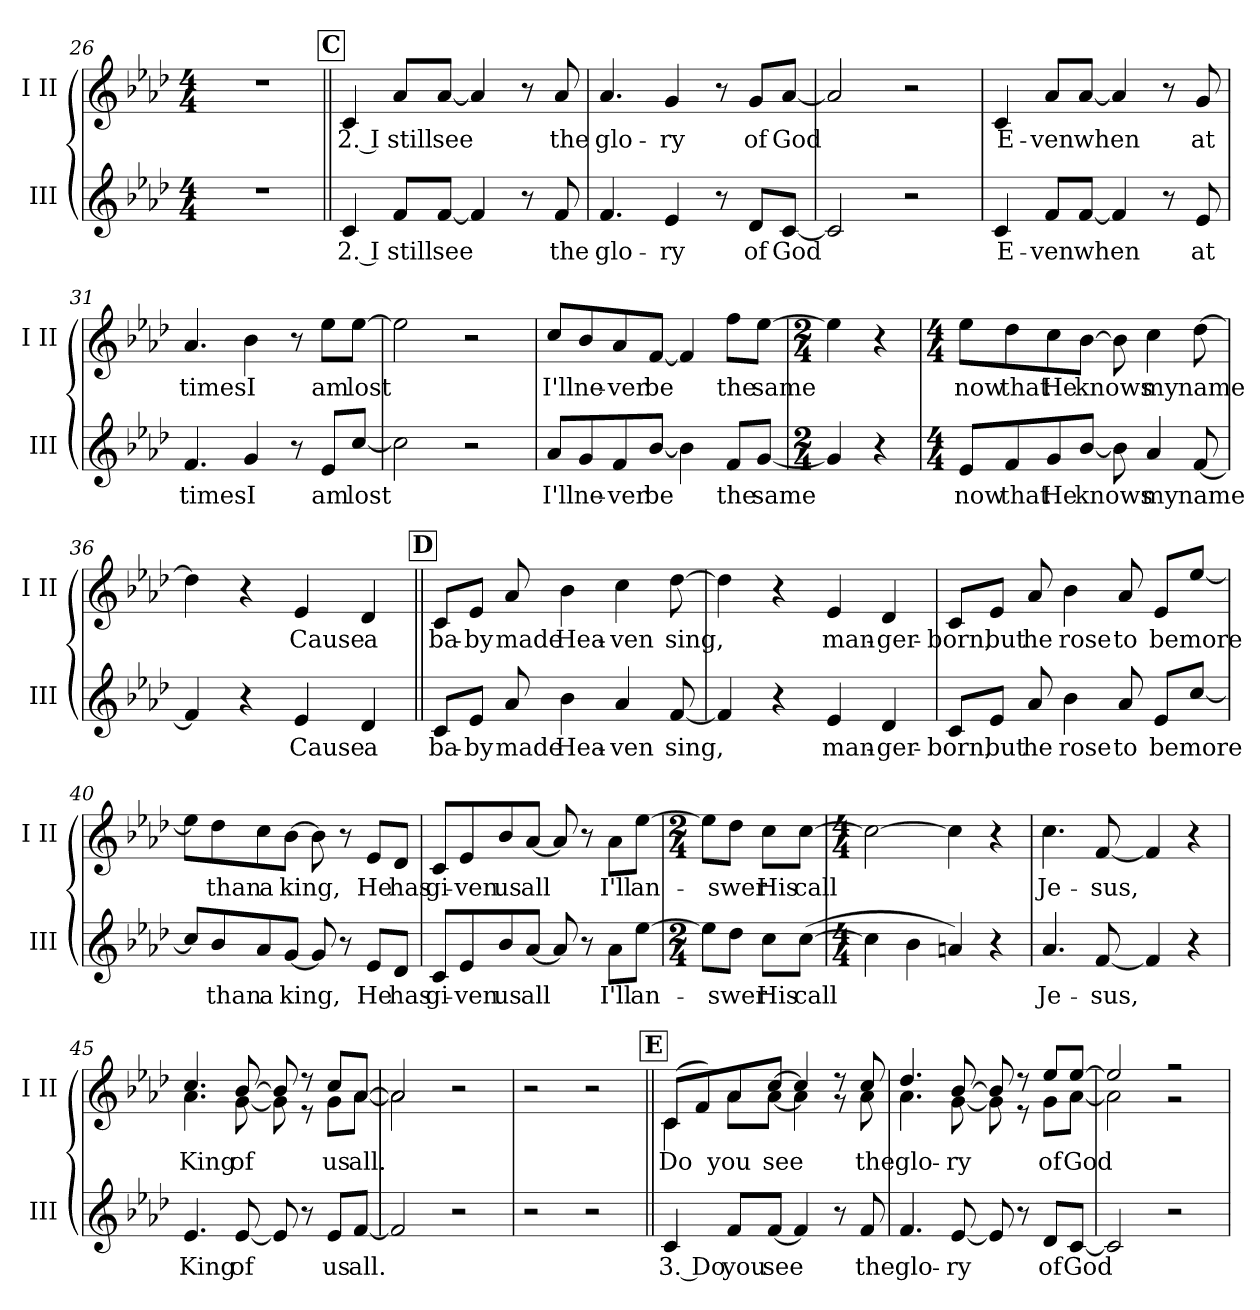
**kern	**text	**kern	**text
*part2	*part2	*part1	*part1
*staff2	*staff2	*staff1	*staff1
*I"III	*	*I"I II	*
*I'III	*	*I'I II	*
!!LO:LB:g=z
*clefG2	*	*clefG2	*
*k[b-e-a-d-]	*	*k[b-e-a-d-]	*
*M4/4	*	*M4/4	*
=26	=26	=26	=26
1r	.	1r	.
!!LO:REH:place=s1:a:B:fs=14:t=C
=27||	=27||	=27||	=27||
4c/	2. I	4c/	2. I
8f/L	still	8a-/L	still
[8f/J	see	[8a-/J	see
4f/]	.	4a-/]	.
8r	.	8r	.
8f/	the	8a-/	the
=28	=28	=28	=28
4.f/	glo-	4.a-/	glo-
4e-/	-ry	4g/	-ry
8r	.	8r	.
8d-/L	of	8g/L	of
[8c/J	God	[8a-/J	God
=29	=29	=29	=29
2c/]	.	2a-/]	.
2r	.	2r	.
!!LO:LB:g=z
=30	=30	=30	=30
4c/	E-	4c/	E-
8f/L	-ven	8a-/L	-ven
[8f/J	when	[8a-/J	when
4f/]	.	4a-/]	.
8r	.	8r	.
8e-/	at	8g/	at
=31	=31	=31	=31
4.f/	times	4.a-/	times
4g/	I	4b-\	I
8r	.	8r	.
8e-/L	am	8ee-\L	am
[8cc/J	lost	[8ee-\J	lost
=32	=32	=32	=32
2cc\]	.	2ee-\]	.
2r	.	2r	.
!!LO:LB:g=z
=33	=33	=33	=33
8a-/L	I'll	8cc/L	I'll
8g/	ne-	8b-/	ne-
8f/	-ver	8a-/	-ver
[8b-/J	be	[8f/J	be
4b-\]	.	4f/]	.
8f/L	the	8ff\L	the
[8g/J	same	[8ee-\J	same
=34	=34	=34	=34
*M2/4	*	*M2/4	*
4g/]	.	4ee-\]	.
4r	.	4r	.
=35	=35	=35	=35
*M4/4	*	*M4/4	*
8e-/L	now	8ee-\L	now
8f/	that	8dd-\	that
8g/	He	8cc\	He
[8b-/J	knows	[8b-\J	knows
8b-\]	.	8b-\]	.
4a-/	my	4cc\	my
[8f/	name	[8dd-\	name
!!LO:PB:g=z
=36	=36	=36	=36
4f/]	.	4dd-\]	.
4r	.	4r	.
4e-/	Cause	4e-/	Cause
4d-/	a	4d-/	a
!!LO:REH:place=s1:a:B:fs=14:t=D
=37||	=37||	=37||	=37||
8c/L	ba-	8c/L	ba-
8e-/J	-by	8e-/J	-by
8a-/	made	8a-/	made
4b-\	Hea-	4b-\	Hea-
4a-/	-ven	4cc\	-ven
[8f/	sing,	[8dd-\	sing,
=38	=38	=38	=38
4f/]	.	4dd-\]	.
4r	.	4r	.
4e-/	man-	4e-/	man-
4d-/	-ger-	4d-/	-ger-
!!LO:LB:g=z
=39	=39	=39	=39
8c/L	-born,	8c/L	-born,
8e-/J	but	8e-/J	but
8a-/	he	8a-/	he
4b-\	rose	4b-\	rose
8a-/	to	8a-/	to
8e-/L	be	8e-/L	be
[8cc/J	more	[8ee-/J	more
=40	=40	=40	=40
8cc/L]	.	8ee-\L]	.
8b-/	than	8dd-\	than
8a-/	a	8cc\	a
[8g/J	king,	[8b-\J	king,
8g/]	.	8b-\]	.
8r	.	8r	.
8e-/L	He	8e-/L	He
8d-/J	has	8d-/J	has
!!LO:LB:g=z
=41	=41	=41	=41
8c/L	gi-	8c/L	gi-
8e-/	-ven	8e-/	-ven
8b-/	us	8b-/	us
[8a-/J	all	[8a-/J	all
8a-/]	.	8a-/]	.
8r	.	8r	.
8a-\L	I'll	8a-\L	I'll
[8ee-\J	an-	[8ee-\J	an-
=42	=42	=42	=42
*M2/4	*	*M2/4	*
8ee-\L]	.	8ee-\L]	.
8dd-\J	-swer	8dd-\J	-swer
8cc\L	His	8cc\L	His
(>[8cc\J	call	[8cc\J	call
=43	=43	=43	=43
*M4/4	*	*M4/4	*
4cc\]	.	2cc\_	.
4b-\	.	.	.
4an/)	.	4cc\]	.
4r	.	4r	.
!!LO:PB:g=z
=44	=44	=44	=44
4.a-/	Je-	4.cc\	Je-
[8f/	-sus,	[8f/	-sus,
4f/]	.	4f/]	.
4r	.	4r	.
=45	=45	=45	=45
*	*	*^	*
4.e-/	King	4.cc/	4.a-\	King
[8e-/	of	[8b-/	[8g\	of
8e-/]	.	8b-/]	8g\]	.
8r	.	8r	8r	.
8e-/L	us	8cc/L	8g\L	us
[8f/J	all.	[8a-/J	[8a-\J	all.
=46	=46	=46	=46	=46
2f/]	.	2a-/]	2a-\]	.
2r	.	2r	2ryy	.
*	*	*v	*v	*
!!LO:LB:g=z
=47	=47	=47	=47
2r	.	2r	.
2r	.	2r	.
!!LO:REH:place=s1:a:B:fs=14:t=E
=48||	=48||	=48||	=48||
*	*	*^	*
4c/	3. Do	(>8c/L	4c\	Do
.	.	8f/)	.	.
8f/L	you	8a-/	8a-\L	you
[8f/J	see	[8cc/J	[8a-\J	see
4f/]	.	4cc/]	4a-\]	.
8r	.	8r	8r	.
8f/	the	8cc/	8a-\	the
=49	=49	=49	=49	=49
4.f/	glo-	4.dd-/	4.a-\	glo-
[8e-/	-ry	[8b-/	[8g\	-ry
8e-/]	.	8b-/]	8g\]	.
8r	.	8r	8r	.
8d-/L	of	8ee-/L	8g\L	of
[8c/J	God	[8ee-/J	[8a-\J	God
!!LO:LB:g=z	!!
=50	=50	=50	=50	=50
2c/]	.	2ee-/]	2a-\]	.
2r	.	2r	2r	.
*	*	*v	*v	*
=	=	=	=
*-	*-	*-	*-
